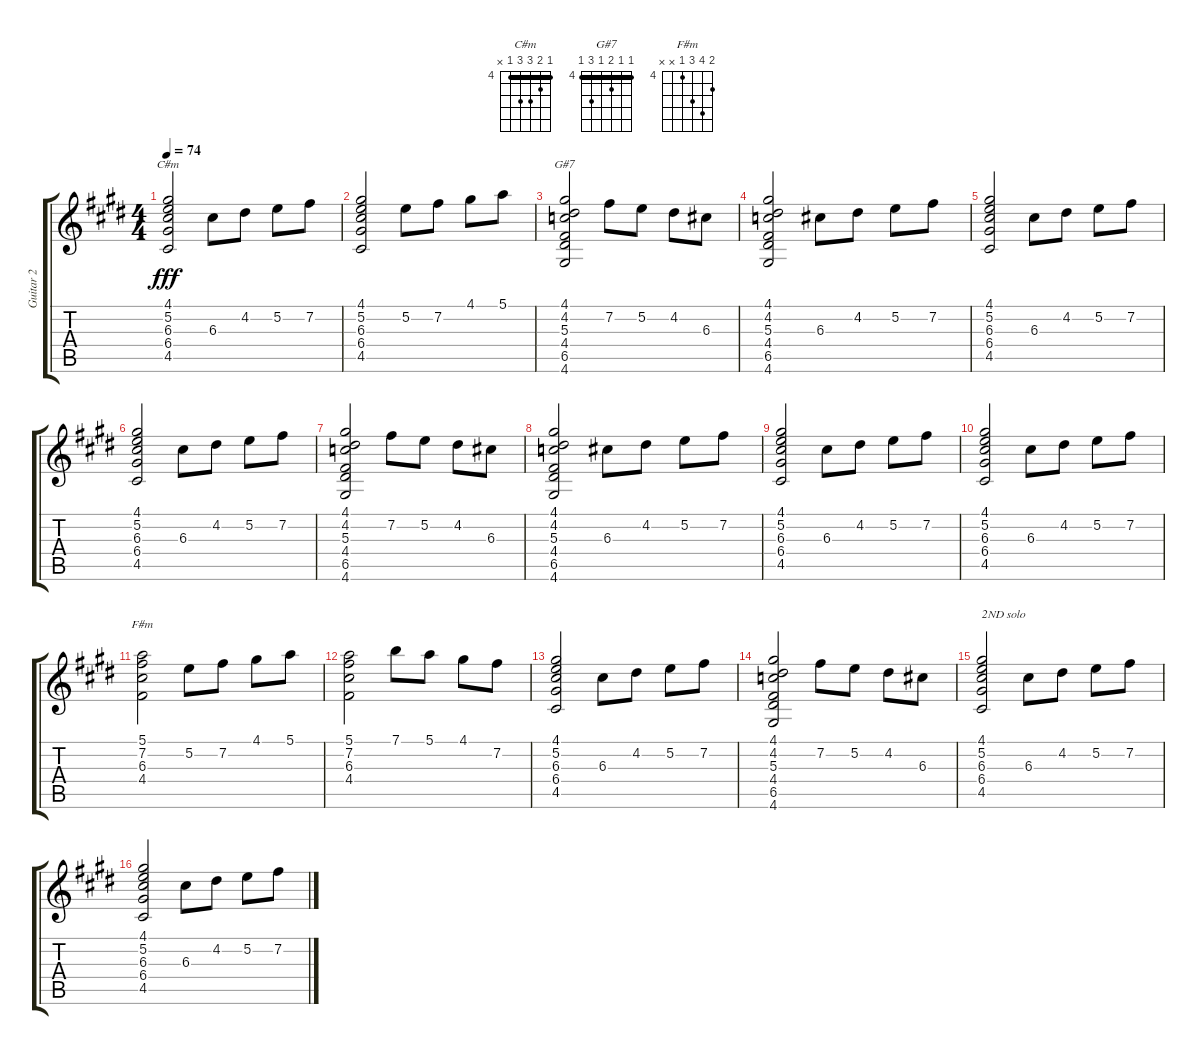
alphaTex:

\track ("Guitar 2" "Guitar 2") {instrument acousticguitarnylon}
\staff {score tabs}
\tuning (E4 B3 G3 D3 A2 E2) {hide}
\chord ("C#m" 4 5 6 6 4 x) {firstfret 4 barre 4}
\chord ("G#7" 4 4 5 4 6 4) {firstfret 4 barre 4}
\chord ("F#m" 5 7 6 4 x x) {firstfret 4}
\ts (4 4)
\tempo 74
\clef g2
\ks c#minor
(4.1 5.2 6.3 6.4 4.5).2{ch "C#m" dy fff} 6.3.8 4.2.8 5.2.8 7.2.8 |
(4.1 5.2 6.3 6.4 4.5).2 5.2.8 7.2.8 4.1.8 5.1.8 |
(4.1 4.2 5.3 4.4 6.5 4.6).2{ch "G#7"} 7.2.8 5.2.8 4.2.8 6.3.8 |
(4.1 4.2 5.3 4.4 6.5 4.6).2 6.3.8 4.2.8 5.2.8 7.2.8 |
(4.1 5.2 6.3 6.4 4.5).2 6.3.8 4.2.8 5.2.8 7.2.8 |
(4.1 5.2 6.3 6.4 4.5).2 6.3.8 4.2.8 5.2.8 7.2.8 |
(4.1 4.2 5.3 4.4 6.5 4.6).2 7.2.8 5.2.8 4.2.8 6.3.8 |
(4.1 4.2 5.3 4.4 6.5 4.6).2 6.3.8 4.2.8 5.2.8 7.2.8 |
(4.1 5.2 6.3 6.4 4.5).2 6.3.8 4.2.8 5.2.8 7.2.8 |
(4.1 5.2 6.3 6.4 4.5).2 6.3.8 4.2.8 5.2.8 7.2.8 |
(5.1 7.2 6.3 4.4).2{ch "F#m"} 5.2.8 7.2.8 4.1.8 5.1.8 |
(5.1 7.2 6.3 4.4).2 7.1.8 5.1.8 4.1.8 7.2.8 |
(4.1 5.2 6.3 6.4 4.5).2 6.3.8 4.2.8 5.2.8 7.2.8 |
(4.1 4.2 5.3 4.4 6.5 4.6).2 7.2.8 5.2.8 4.2.8 6.3.8 |
(4.1 5.2 6.3 6.4 4.5).2{txt "2ND solo"} 6.3.8 4.2.8 5.2.8 7.2.8 |
(4.1 5.2 6.3 6.4 4.5).2 6.3.8 4.2.8 5.2.8 7.2.8
